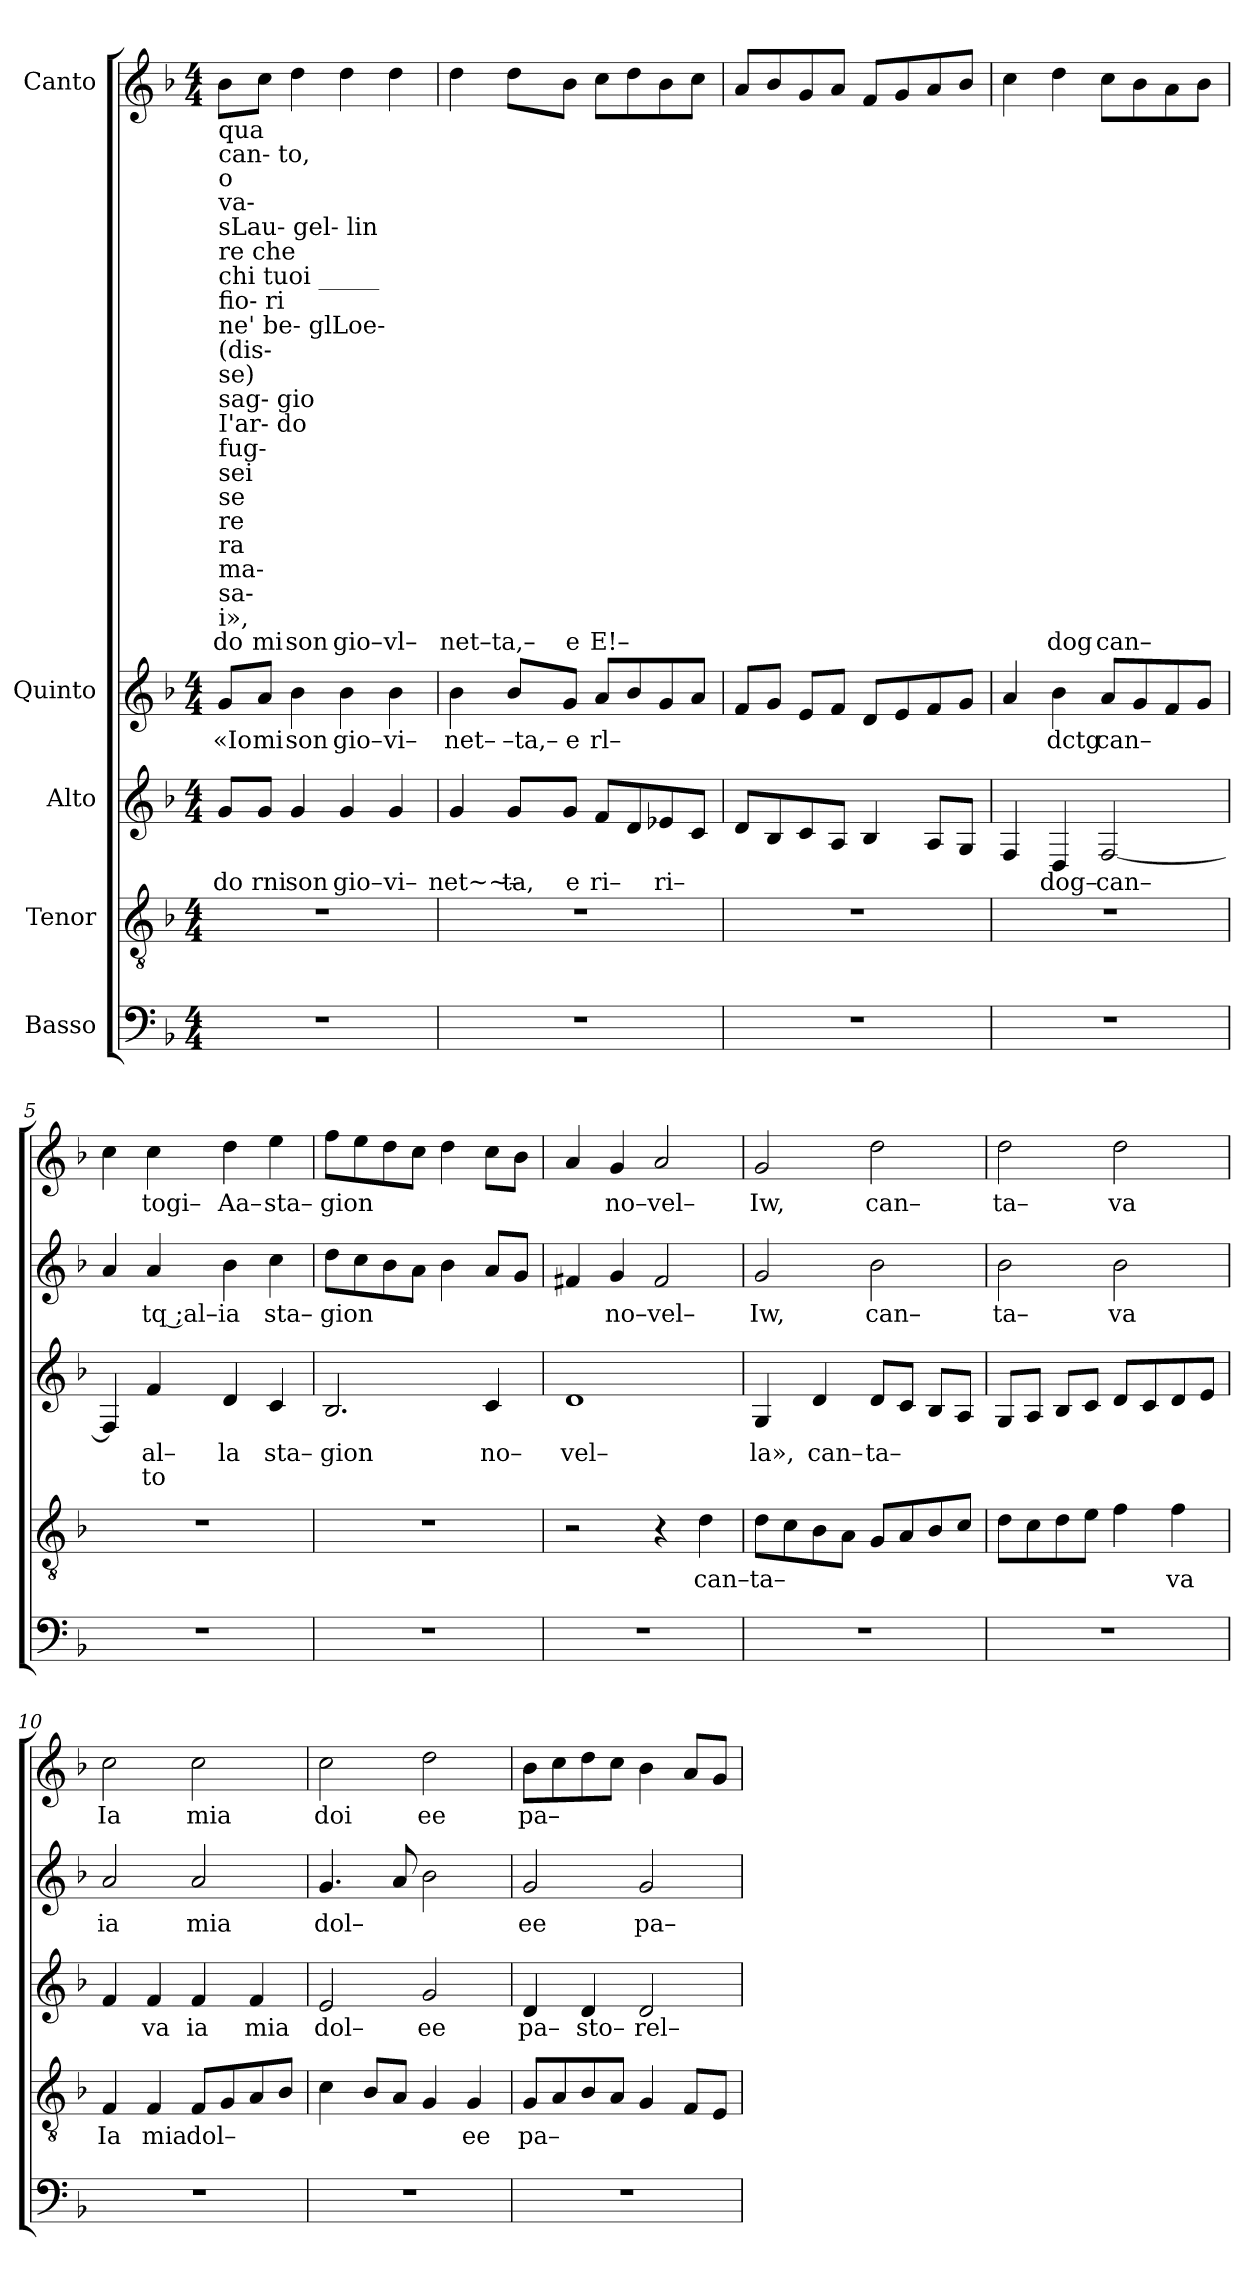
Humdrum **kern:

**kern	**kern	**text	**kern	**text	**text	**kern	**text	**kern	**text
*part5	*part4	*part4	*part3	*part3	*part3	*part2	*part2	*part1	*part1
*staff5	*staff4	*staff4	*staff3	*staff3	*staff3	*staff2	*staff2	*staff1	*staff1
*I"Basso	*I"Tenor	*	*I"Alto	*	*	*I"Quinto	*	*I"Canto	*
*clefF4	*clefGv2	*	*clefG2	*	*	*clefG2	*	*clefG2	*
*k[b-]	*k[b-]	*	*k[b-]	*	*	*k[b-]	*	*k[b-]	*
*F:	*F:	*	*F:	*	*	*F:	*	*F:	*
*M4/4	*M4/4	*	*M4/4	*	*	*M4/4	*	*M4/4	*
*MM120	*MM120	*	*MM120	*	*	*MM120	*	*MM120	*
=1	=1	=1	=1	=1	=1	=1	=1	=1	=1
!	!	!	!	!	!	!	!	!LO:TX:b:t=qua	!
!	!	!	!	!	!	!	!	!LO:TX:b:t=can- to,	!
!	!	!	!	!	!	!	!	!LO:TX:b:t=o	!
!	!	!	!	!	!	!	!	!LO:TX:b:t=va-	!
!	!	!	!	!	!	!	!	!LO:TX:b:t=sLau- gel- lin	!
!	!	!	!	!	!	!	!	!LO:TX:b:t=re che	!
!	!	!	!	!	!	!	!	!LO:TX:b:t=chi tuoi _____	!
!	!	!	!	!	!	!	!	!LO:TX:b:t=fio- ri	!
!	!	!	!	!	!	!	!	!LO:TX:b:t=ne' be- glLoe-	!
!	!	!	!	!	!	!	!	!LO:TX:b:t=(dis-	!
!	!	!	!	!	!	!	!	!LO:TX:b:t=se)	!
!	!	!	!	!	!	!	!	!LO:TX:b:t=sag- gio	!
!	!	!	!	!	!	!	!	!LO:TX:b:t=I'ar- do	!
!	!	!	!	!	!	!	!	!LO:TX:b:t=fug-	!
!	!	!	!	!	!	!	!	!LO:TX:b:t=sei	!
!	!	!	!	!	!	!	!	!LO:TX:b:t=se	!
!	!	!	!	!	!	!	!	!LO:TX:b:t=re	!
!	!	!	!	!	!	!	!	!LO:TX:b:t=ra	!
!	!	!	!	!	!	!	!	!LO:TX:b:t=ma-	!
!	!	!	!	!	!	!	!	!LO:TX:b:t=sa-	!
!	!	!	!	!	!	!	!	!LO:TX:b:t=i»,	!
!	!	!	!	!LO:LY:b	!	!	!LO:LY:b	!	!LO:LY:b
1r	1r	.	8g/L	do	.	8g/L	«Io	8b-\L	do
!	!	!	!	!LO:LY:b	!	!	!LO:LY:b	!	!LO:LY:b
.	.	.	8g/J	rni	.	8a/J	mi	8cc\J	mi
!	!	!	!	!LO:LY:b	!	!	!LO:LY:b	!	!LO:LY:b
.	.	.	4g/	son	.	4b-\	son	4dd\	son
!	!	!	!	!LO:LY:b	!	!	!LO:LY:b	!	!LO:LY:b
.	.	.	4g/	gio–	.	4b-\	gio–	4dd\	gio–
!	!	!	!	!LO:LY:b	!	!	!LO:LY:b	!	!LO:LY:b
.	.	.	4g/	vi–	.	4b-\	vi–	4dd\	vl–
=2	=2	=2	=2	=2	=2	=2	=2	=2	=2
!	!	!	!	!LO:LY:b	!	!	!LO:LY:b	!	!LO:LY:b
1r	1r	.	4g/	net~~–	.	4b-\	net–	4dd\	net–ta,–
!	!	!	!	!LO:LY:b	!	!	!LO:LY:b	!	!
.	.	.	8g/L	ta,	.	8b-/L	–ta,–	8dd\L	.
!	!	!	!	!LO:LY:b	!	!	!LO:LY:b	!	!LO:LY:b
.	.	.	8g/J	e	.	8g/J	e	8b-\J	e
!	!	!	!	!LO:LY:b	!	!	!LO:LY:b	!	!LO:LY:b
.	.	.	8f/L	ri–	.	8a/L	rl–	8cc\L	E!–
.	.	.	8d/	.	.	8b-/	.	8dd\	.
!	!	!	!	!LO:LY:b	!	!	!	!	!
.	.	.	8e-X/	ri–	.	8g/	.	8b-\	.
.	.	.	8c/J	.	.	8a/J	.	8cc\J	.
=3	=3	=3	=3	=3	=3	=3	=3	=3	=3
1r	1r	.	8d/L	.	.	8f/L	.	8a/L	.
.	.	.	8B-/	.	.	8g/J	.	8b-/	.
.	.	.	8c/	.	.	8e/L	.	8g/	.
.	.	.	8A/J	.	.	8f/J	.	8a/J	.
.	.	.	4B-/	.	.	8d/L	.	8f/L	.
.	.	.	.	.	.	8e/	.	8g/	.
.	.	.	8A/L	.	.	8f/	.	8a/	.
.	.	.	8G/J	.	.	8g/J	.	8b-/J	.
=4	=4	=4	=4	=4	=4	=4	=4	=4	=4
1r	1r	.	4F/	.	.	4a/	.	4cc\	.
!	!	!	!	!LO:LY:b	!	!	!LO:LY:b	!	!LO:LY:b
.	.	.	4D/	dog–	.	4b-\	dctg	4dd\	dog
!	!	!	!	!LO:LY:b	!	!	!LO:LY:b	!	!LO:LY:b
.	.	.	[2F/	can–	.	8a/L	can–	8cc\L	can–
.	.	.	.	.	.	8g/	.	8b-\	.
.	.	.	.	.	.	8f/	.	8a\	.
.	.	.	.	.	.	8g/J	.	8b-\J	.
=5	=5	=5	=5	=5	=5	=5	=5	=5	=5
1r	1r	.	4F/]	.	.	4a/	.	4cc\	.
!	!	!	!	!LO:LY:b	!LO:LY:b	!	!LO:LY:b	!	!LO:LY:b
.	.	.	4f/	al–	to	4a/	tq ;al–	4cc\	togi–
!	!	!	!	!LO:LY:b	!	!	!LO:LY:b	!	!LO:LY:b
.	.	.	4d/	la	.	4b-\	ia	4dd\	Aa–
!	!	!	!	!LO:LY:b	!	!	!LO:LY:b	!	!LO:LY:b
.	.	.	4c/	sta–	.	4cc\	sta–	4ee\	sta–
=6	=6	=6	=6	=6	=6	=6	=6	=6	=6
!	!	!	!	!LO:LY:b	!	!	!LO:LY:b	!	!LO:LY:b
1r	1r	.	2.B-/	gion	.	8dd\L	gion	8ff\L	gion
.	.	.	.	.	.	8cc\	.	8ee\	.
.	.	.	.	.	.	8b-\	.	8dd\	.
.	.	.	.	.	.	8a\J	.	8cc\J	.
.	.	.	.	.	.	4b-\	.	4dd\	.
!	!	!	!	!LO:LY:b	!	!	!	!	!
.	.	.	4c/	no–	.	8a/L	.	8cc\L	.
.	.	.	.	.	.	8g/J	.	8b-\J	.
=7	=7	=7	=7	=7	=7	=7	=7	=7	=7
!	!	!	!	!LO:LY:b	!	!	!	!	!
1r	2r	.	1d	vel–	.	4f#X/	.	4a/	.
!	!	!	!	!	!	!	!LO:LY:b	!	!LO:LY:b
.	.	.	.	.	.	4g/	no–vel–	4g/	no–vel–
.	4r	.	.	.	.	2f#/	.	2a/	.
!	!	!LO:LY:b	!	!	!	!	!	!	!
.	4d\	can–	.	.	.	.	.	.	.
=8	=8	=8	=8	=8	=8	=8	=8	=8	=8
!	!	!LO:LY:b	!	!LO:LY:b	!	!	!LO:LY:b	!	!LO:LY:b
1r	8d\L	ta–	4G/	la»,	.	2g/	Iw,	2g/	Iw,
.	8c\	.	.	.	.	.	.	.	.
!	!	!	!	!LO:LY:b	!	!	!	!	!
.	8B-\	.	4d/	can–	.	.	.	.	.
.	8A\J	.	.	.	.	.	.	.	.
!	!	!	!	!LO:LY:b	!	!	!LO:LY:b	!	!LO:LY:b
.	8G/L	.	8d/L	ta–	.	2b-\	can–	2dd\	can–
.	8A/	.	8c/J	.	.	.	.	.	.
.	8B-/	.	8B-/L	.	.	.	.	.	.
.	8c/J	.	8A/J	.	.	.	.	.	.
=9	=9	=9	=9	=9	=9	=9	=9	=9	=9
!	!	!	!	!	!	!	!LO:LY:b	!	!LO:LY:b
1r	8d\L	.	8G/L	.	.	2b-\	ta–	2dd\	ta–
.	8c\	.	8A/J	.	.	.	.	.	.
.	8d\	.	8B-/L	.	.	.	.	.	.
.	8e\J	.	8c/J	.	.	.	.	.	.
!	!	!	!	!	!	!	!LO:LY:b	!	!LO:LY:b
.	4f\	.	8d/L	.	.	2b-\	va	2dd\	va
.	.	.	8c/	.	.	.	.	.	.
!	!	!LO:LY:b	!	!	!	!	!	!	!
.	4f\	va	8d/	.	.	.	.	.	.
.	.	.	8e/J	.	.	.	.	.	.
=10	=10	=10	=10	=10	=10	=10	=10	=10	=10
!	!	!LO:LY:b	!	!	!	!	!LO:LY:b	!	!LO:LY:b
1r	4F/	Ia	4f/	.	.	2a/	ia	2cc\	Ia
!	!	!LO:LY:b	!	!LO:LY:b	!	!	!	!	!
.	4F/	mia	4f/	va	.	.	.	.	.
!	!	!LO:LY:b	!	!LO:LY:b	!	!	!LO:LY:b	!	!LO:LY:b
.	8F/L	dol–	4f/	ia	.	2a/	mia	2cc\	mia
.	8G/	.	.	.	.	.	.	.	.
!	!	!	!	!LO:LY:b	!	!	!	!	!
.	8A/	.	4f/	mia	.	.	.	.	.
.	8B-/J	.	.	.	.	.	.	.	.
=11	=11	=11	=11	=11	=11	=11	=11	=11	=11
!	!	!	!	!LO:LY:b	!	!	!LO:LY:b	!	!LO:LY:b
1r	4c\	.	2e/	dol–	.	4.g/	dol–	2cc\	doi
.	8B-/L	.	.	.	.	.	.	.	.
.	8A/J	.	.	.	.	8a/	.	.	.
!	!	!	!	!LO:LY:b	!	!	!	!	!LO:LY:b
.	4G/	.	2g/	ee	.	2b-\	.	2dd\	ee
!	!	!LO:LY:b	!	!	!	!	!	!	!
.	4G/	ee	.	.	.	.	.	.	.
=12	=12	=12	=12	=12	=12	=12	=12	=12	=12
!	!	!LO:LY:b	!	!LO:LY:b	!	!	!LO:LY:b	!	!LO:LY:b
1r	8G/L	pa–	4d/	pa–	.	2g/	ee	8b-\L	pa–
.	8A/	.	.	.	.	.	.	8cc\	.
!	!	!	!	!LO:LY:b	!	!	!	!	!
.	8B-/	.	4d/	sto–	.	.	.	8dd\	.
.	8A/J	.	.	.	.	.	.	8cc\J	.
!	!	!	!	!LO:LY:b	!	!	!LO:LY:b	!	!
.	4G/	.	2d/	rel–	.	2g/	pa–	4b-\	.
.	8F/L	.	.	.	.	.	.	8a/L	.
.	8E/J	.	.	.	.	.	.	8g/J	.
=	=	=	=	=	=	=	=	=	=
*-	*-	*-	*-	*-	*-	*-	*-	*-	*-
